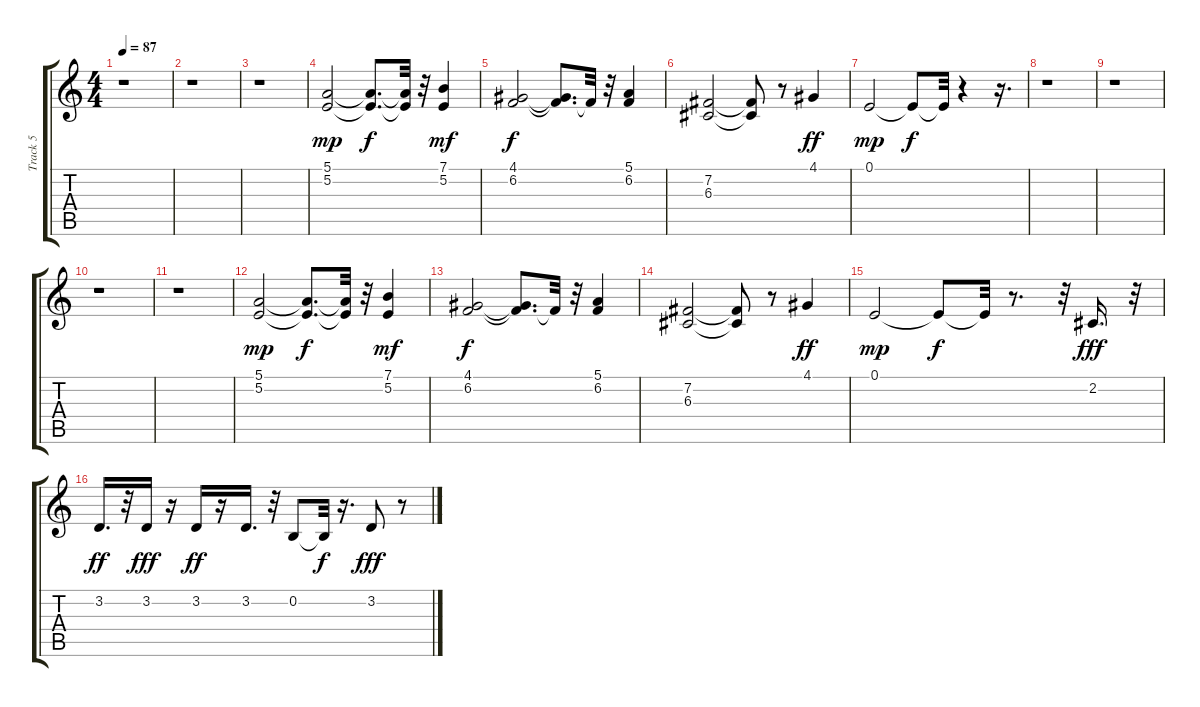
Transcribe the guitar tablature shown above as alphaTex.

\track ("Track 5" "Track 5") {instrument choiraahs}
\staff {score tabs}
\tuning (E4 B3 G3 D3 A2 E2) {hide}
\ts (4 4)
\tempo 87
\clef g2
\ks c
r.1{dy ff} |
r.1 |
r.1 |
(5.1 5.2).2{dy mp} (5.1{t} 5.2{t}).8{d dy f} (5.1{t} 5.2{t}).32 r.32 (7.1 5.2).4{dy mf} |
(4.1 6.2).2{dy f} (4.1{t} 6.2{t}).8{d} 6.2{t}.32 r.32 (5.1 6.2).4 |
(7.2 6.3).2 (7.2{t} 6.3{t}).8 r.8 4.1.4{dy ff} |
0.1.2{dy mp} 0.1{t}.8{dy f} 0.1{t}.32 r.4 r.16{d} |
r.1 |
r.1 |
r.1 |
r.1 |
(5.1 5.2).2{dy mp} (5.1{t} 5.2{t}).8{d dy f} (5.1{t} 5.2{t}).32 r.32 (7.1 5.2).4{dy mf} |
(4.1 6.2).2{dy f} (4.1{t} 6.2{t}).8{d} 6.2{t}.32 r.32 (5.1 6.2).4 |
(7.2 6.3).2 (7.2{t} 6.3{t}).8 r.8 4.1.4{dy ff} |
0.1.2{dy mp} 0.1{t}.8{dy f} 0.1{t}.32 r.8{d} r.32 2.2.16{d dy fff} r.32 |
3.2.16{d dy ff} r.32 3.2.16{dy fff} r.16 3.2.16{dy ff} r.16 3.2.16{d} r.32 0.2.8 0.2{t}.32{dy f} r.16{d} 3.2.8{dy fff} r.8
